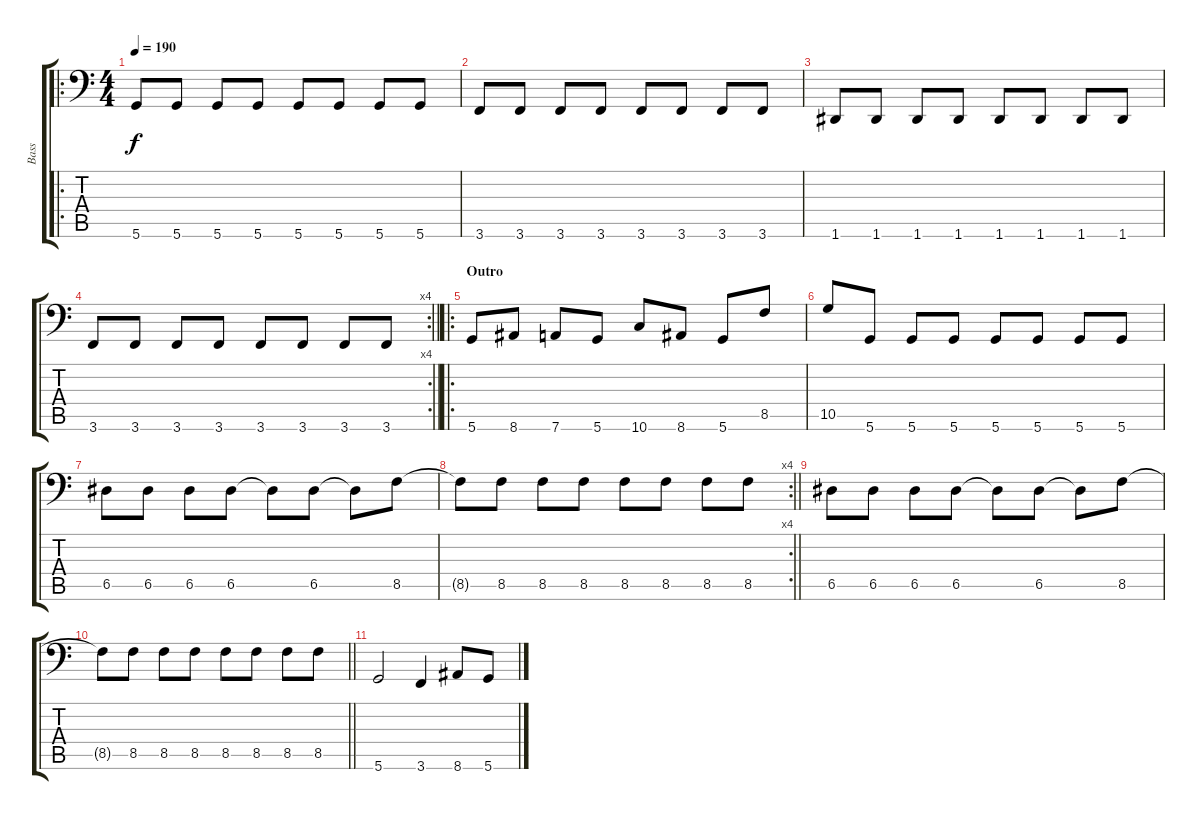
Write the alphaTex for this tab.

\track ("Bass" "Bass") {instrument electricbasspick}
\staff {score tabs}
\tuning (E3 B2 G2 D2 A1 D1) {hide}
\ro
\ts (4 4)
\tempo 190
\clef f4
\ks c
5.6.8{dy f} 5.6.8 5.6.8 5.6.8 5.6.8 5.6.8 5.6.8 5.6.8 |
3.6.8 3.6.8 3.6.8 3.6.8 3.6.8 3.6.8 3.6.8 3.6.8 |
1.6.8 1.6.8 1.6.8 1.6.8 1.6.8 1.6.8 1.6.8 1.6.8 |
\rc 4
\barLineRight lightlight
3.6.8 3.6.8 3.6.8 3.6.8 3.6.8 3.6.8 3.6.8 3.6.8 |
\ro
\section ("" "Outro")
5.6.8 8.6.8 7.6.8 5.6.8 10.6.8 8.6.8 5.6.8 8.5.8 |
10.5.8 5.6.8 5.6.8 5.6.8 5.6.8 5.6.8 5.6.8 5.6.8 |
6.5.8 6.5.8 6.5.8 6.5.8 6.5{t}.8 6.5.8 6.5{t}.8 8.5.8 |
\rc 4
\barLineRight lightlight
8.5{t}.8 8.5.8 8.5.8 8.5.8 8.5.8 8.5.8 8.5.8 8.5.8 |
6.5.8 6.5.8 6.5.8 6.5.8 6.5{t}.8 6.5.8 6.5{t}.8 8.5.8 |
\barLineRight lightlight
8.5{t}.8 8.5.8 8.5.8 8.5.8 8.5.8 8.5.8 8.5.8 8.5.8 |
5.6.2 3.6.4 8.6.8 5.6.8
